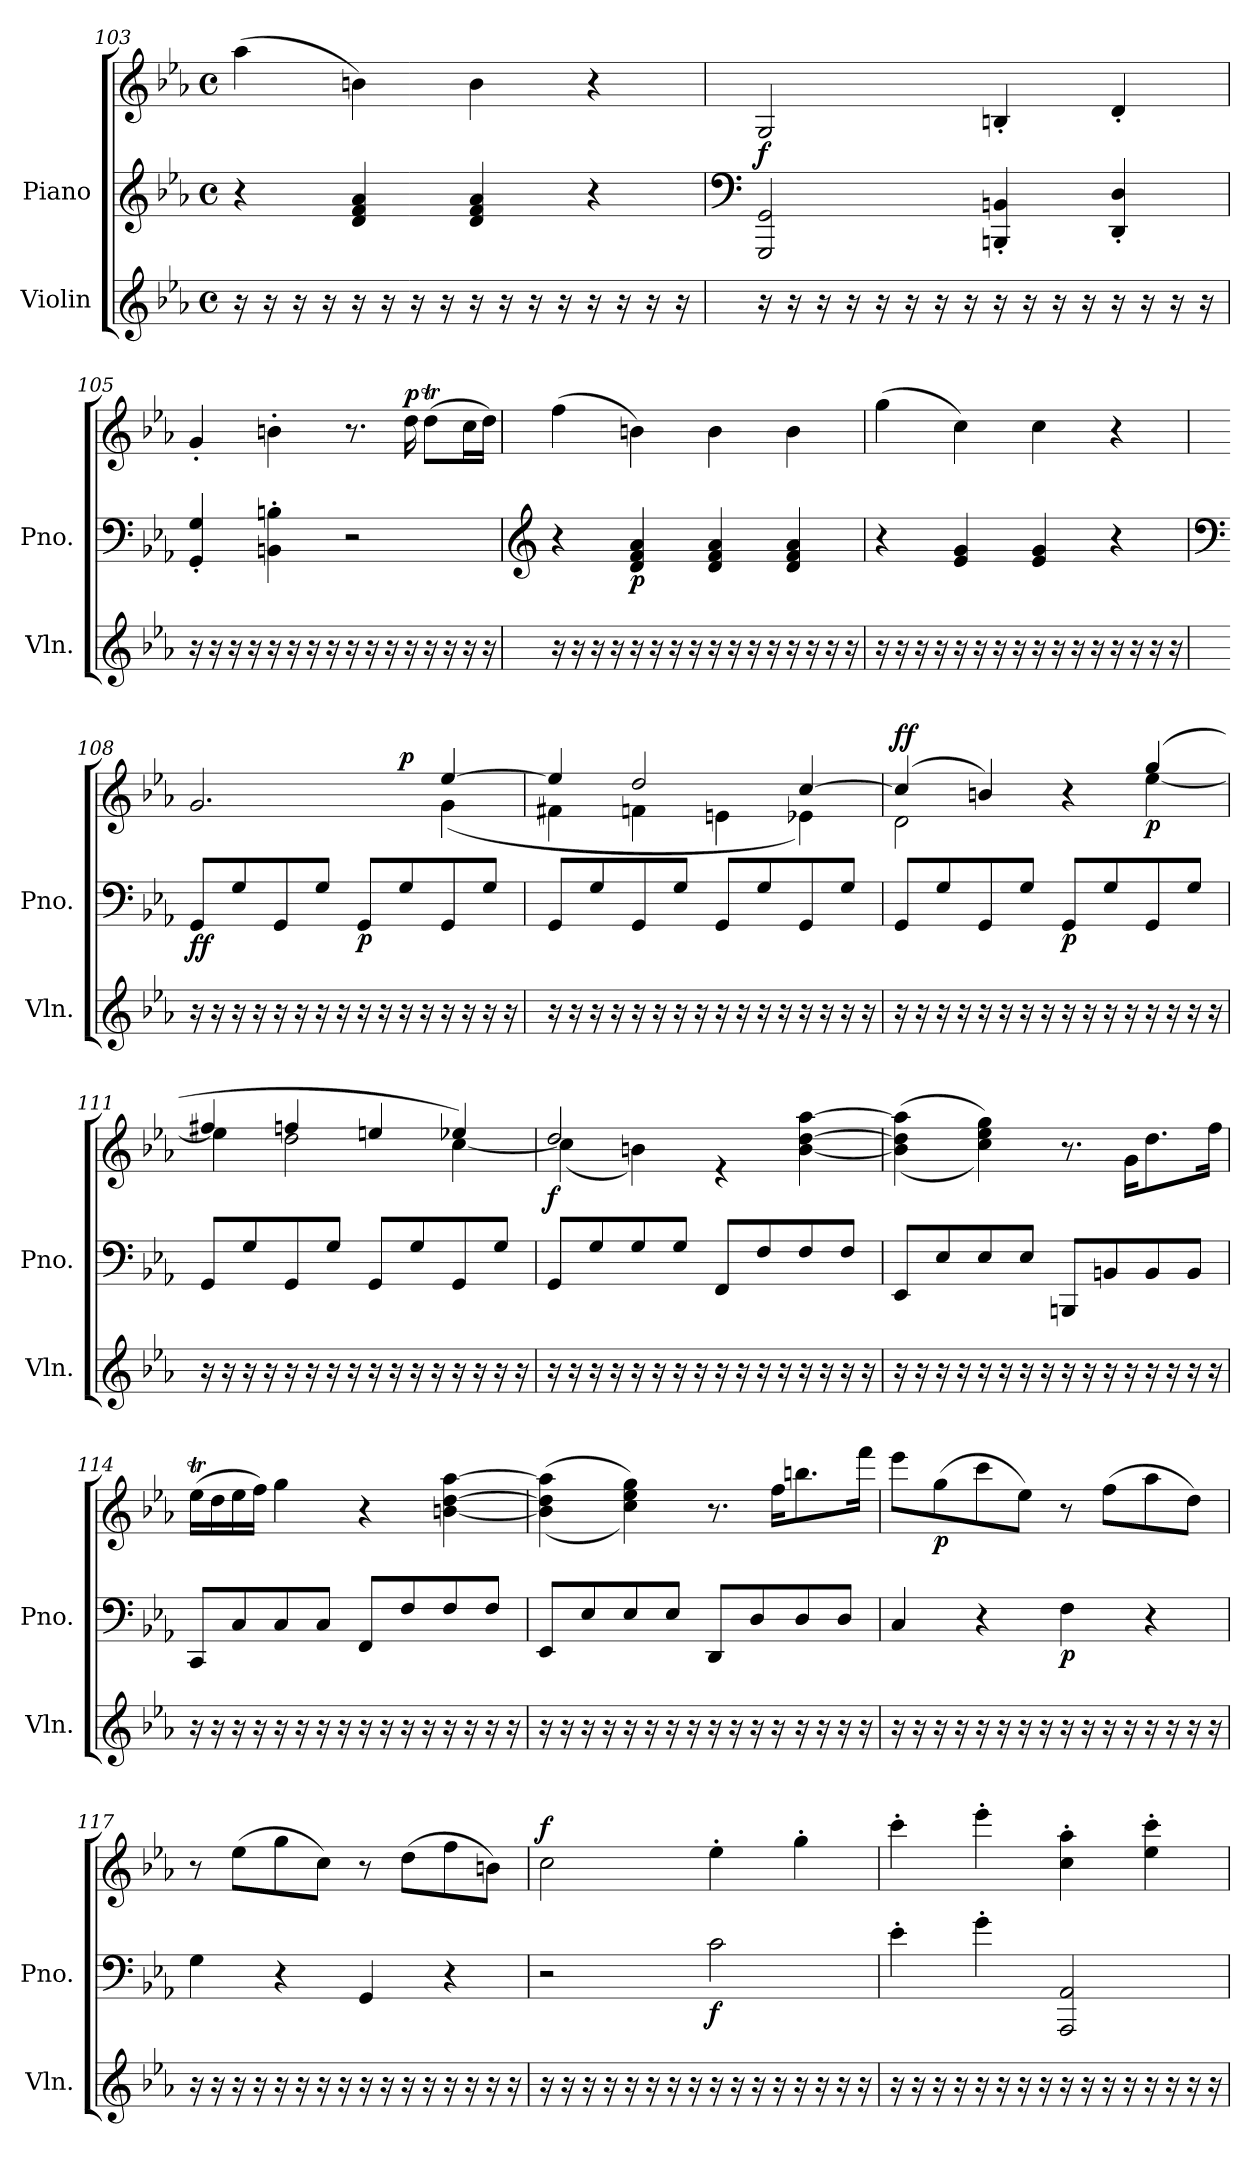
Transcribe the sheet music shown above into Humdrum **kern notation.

**kern	**kern	**kern	**dynam
*part2	*part1	*part1	*part1
*staff3	*staff2	*staff1	*staff1/2
*I"Violin	*I"Piano	*	*
*I'Vln.	*I'Pno.	*	*
!!LO:LB:g=z
*clefG2	*clefG2	*clefG2	*
*k[b-e-a-]	*k[b-e-a-]	*k[b-e-a-]	*
*M4/4	*M4/4	*M4/4	*
*met(c)	*met(c)	*met(c)	*
=103	=103	=103	=103
16r	4r	(>4aa-\	.
16r	.	.	.
16r	.	.	.
16r	.	.	.
16r	4d/ 4f/ 4a-/	4bn\)	.
16r	.	.	.
16r	.	.	.
16r	.	.	.
16r	4d/ 4f/ 4a-/	4b\	.
16r	.	.	.
16r	.	.	.
16r	.	.	.
16r	4r	4r	.
16r	.	.	.
16r	.	.	.
16r	.	.	.
=104	=104	=104	=104
*	*clefF4	*	*
!	!	!	!LO:DY:b
16r	2GGG/ 2GG/	2G/	f
16r	.	.	.
16r	.	.	.
16r	.	.	.
16r	.	.	.
16r	.	.	.
16r	.	.	.
16r	.	.	.
16r	4BBBn/' 4BBn/'	4Bn'/	.
16r	.	.	.
16r	.	.	.
16r	.	.	.
16r	4DD/' 4D/'	4d'/	.
16r	.	.	.
16r	.	.	.
16r	.	.	.
=105	=105	=105	=105
16r	4GG/' 4G/'	4g'/	.
16r	.	.	.
16r	.	.	.
16r	.	.	.
16r	4BBn\' 4Bn\'	4bn'\	.
16r	.	.	.
16r	.	.	.
16r	.	.	.
16r	2r	8.r	.
16r	.	.	.
16r	.	.	.
!	!	!	!LO:DY:a
16r	.	16dd\	p
16r	.	(>8ddt\L	.
16r	.	.	.
16r	.	16cc\L	.
16r	.	16dd\JJ)	.
!!LO:LB:g=z
=106	=106	=106	=106
*	*clefG2	*	*
16r	4r	(>4ff\	.
16r	.	.	.
16r	.	.	.
16r	.	.	.
!	!	!	!LO:DY:b=2
16r	4d/ 4f/ 4a-/	4bn\)	p
16r	.	.	.
16r	.	.	.
16r	.	.	.
16r	4d/ 4f/ 4a-/	4b\	.
16r	.	.	.
16r	.	.	.
16r	.	.	.
16r	4d/ 4f/ 4a-/	4b\	.
16r	.	.	.
16r	.	.	.
16r	.	.	.
=107	=107	=107	=107
16r	4r	(>4gg\	.
16r	.	.	.
16r	.	.	.
16r	.	.	.
16r	4e-/ 4g/	4cc\)	.
16r	.	.	.
16r	.	.	.
16r	.	.	.
16r	4e-/ 4g/	4cc\	.
16r	.	.	.
16r	.	.	.
16r	.	.	.
16r	4r	4r	.
16r	.	.	.
16r	.	.	.
16r	.	.	.
=108	=108	=108	=108
*	*clefF4	*	*
*	*	*^	*
!	!	!	!	!LO:DY:b=2
!	!	!	!	!LO:DY:n=1:b
*	*	*	*^	*
16r	8GG/L	2.g/	2.ryy	2ryy	f f
16r	.	.	.	.	.
16r	8G/	.	.	.	.
16r	.	.	.	.	.
16r	8GG/	.	.	.	.
16r	.	.	.	.	.
16r	8G/J	.	.	.	.
16r	.	.	.	.	.
!	!	!	!	!	!LO:DY:n=2:b=2
16r	8GG/L	.	.	8ryy	p
16r	.	.	.	.	.
!	!	!	!	!	!LO:DY:n=3:a
16r	8G/	.	.	4.ryy	p
16r	.	.	.	.	.
16r	8GG/	[4ee-/	(<4g\	.	.
16r	.	.	.	.	.
16r	8G/J	.	.	.	.
16r	.	.	.	.	.
*	*	*	*v	*v	*
!!LO:LB:g=z
=109	=109	=109	=109	=109
16r	8GG/L	4ee-/]	4f#X\	.
16r	.	.	.	.
16r	8G/	.	.	.
16r	.	.	.	.
16r	8GG/	2dd/	4fn\	.
16r	.	.	.	.
16r	8G/J	.	.	.
16r	.	.	.	.
16r	8GG/L	.	4en\	.
16r	.	.	.	.
16r	8G/	.	.	.
16r	.	.	.	.
16r	8GG/	[4cc/	4e-X\)	.
16r	.	.	.	.
16r	8G/J	.	.	.
16r	.	.	.	.
=110	=110	=110	=110	=110
!	!	!	!	!LO:DY:b=2
!	!	!	!	!LO:DY:n=1:a
16r	8GG/L	(>4cc/]	2d\	f f
16r	.	.	.	.
16r	8G/	.	.	.
16r	.	.	.	.
16r	8GG/	4bn/)	.	.
16r	.	.	.	.
16r	8G/J	.	.	.
16r	.	.	.	.
!	!	!	!	!LO:DY:n=2:b=2
16r	8GG/L	4r	4ryy	p
16r	.	.	.	.
16r	8G/	.	.	.
16r	.	.	.	.
!	!	!	!	!LO:DY:n=3:b
16r	8GG/	(>4gg/	[4ee-\	p
16r	.	.	.	.
16r	8G/J	.	.	.
16r	.	.	.	.
=111	=111	=111	=111	=111
16r	8GG/L	4ff#X/	4ee-\]	.
16r	.	.	.	.
16r	8G/	.	.	.
16r	.	.	.	.
16r	8GG/	4ffn/	2dd\	.
16r	.	.	.	.
16r	8G/J	.	.	.
16r	.	.	.	.
16r	8GG/L	4een/	.	.
16r	.	.	.	.
16r	8G/	.	.	.
16r	.	.	.	.
16r	8GG/	4ee-X/)	[4cc\	.
16r	.	.	.	.
16r	8G/J	.	.	.
16r	.	.	.	.
!!LO:PB:g=z	!!
=112	=112	=112	=112	=112
!	!	!	!	!LO:DY:b
16r	8GG/L	2dd/	(<4cc\]	f
16r	.	.	.	.
16r	8G/	.	.	.
16r	.	.	.	.
16r	8G/	.	4bn\)	.
16r	.	.	.	.
16r	8G/J	.	.	.
16r	.	.	.	.
16r	8FF/L	4re	2ryy	.
16r	.	.	.	.
16r	8F/	.	.	.
16r	.	.	.	.
16r	8F/	[4b\ [4dd\ [4aa-\	.	.
16r	.	.	.	.
16r	8F/J	.	.	.
16r	.	.	.	.
*	*	*v	*v	*
=113	=113	=113	=113
16r	8EE-/L	(<(>4b\] 4dd\] 4aa-\]	.
16r	.	.	.
16r	8E-/	.	.
16r	.	.	.
16r	8E-/	4cc\ 4ee-\ 4gg\))	.
16r	.	.	.
16r	8E-/J	.	.
16r	.	.	.
16r	8BBBn/L	8.r	.
16r	.	.	.
16r	8BBn/	.	.
16r	.	16g\KL	.
16r	8BB/	8.dd\	.
16r	.	.	.
16r	8BB/J	.	.
16r	.	16ff\Jk	.
=114	=114	=114	=114
16r	8CC/L	(>16ee-T\LL	.
16r	.	16dd\	.
16r	8C/	16ee-\	.
16r	.	16ff\JJ)	.
16r	8C/	4gg\	.
16r	.	.	.
16r	8C/J	.	.
16r	.	.	.
16r	8FF/L	4r	.
16r	.	.	.
16r	8F/	.	.
16r	.	.	.
16r	8F/	[4bn\ [4dd\ [4aa-\	.
16r	.	.	.
16r	8F/J	.	.
16r	.	.	.
!!LO:LB:g=z
=115	=115	=115	=115
16r	8EE-/L	(<(>4b\] 4dd\] 4aa-\]	.
16r	.	.	.
16r	8E-/	.	.
16r	.	.	.
16r	8E-/	4cc\ 4ee-\ 4gg\))	.
16r	.	.	.
16r	8E-/J	.	.
16r	.	.	.
16r	8DD/L	8.r	.
16r	.	.	.
16r	8D/	.	.
16r	.	16ff\KL	.
16r	8D/	8.bbn\	.
16r	.	.	.
16r	8D/J	.	.
16r	.	16fff\Jk	.
=116	=116	=116	=116
16r	4C/	8eee-\L	.
16r	.	.	.
!	!	!	!LO:DY:b
16r	.	(>8gg\	p
16r	.	.	.
16r	4r	8ccc\	.
16r	.	.	.
16r	.	8ee-\J)	.
16r	.	.	.
!	!	!	!LO:DY:b=2
16r	4F\	8r	p
16r	.	.	.
16r	.	(>8ff\L	.
16r	.	.	.
16r	4r	8aa-\	.
16r	.	.	.
16r	.	8dd\J)	.
16r	.	.	.
=117	=117	=117	=117
16r	4G\	8r	.
16r	.	.	.
16r	.	(>8ee-\L	.
16r	.	.	.
16r	4r	8gg\	.
16r	.	.	.
16r	.	8cc\J)	.
16r	.	.	.
16r	4GG/	8r	.
16r	.	.	.
16r	.	(>8dd\L	.
16r	.	.	.
16r	4r	8ff\	.
16r	.	.	.
16r	.	8bn\J)	.
16r	.	.	.
!!LO:LB:g=z
=118	=118	=118	=118
!	!	!	!LO:DY:a
16r	2r	2cc\	f
16r	.	.	.
16r	.	.	.
16r	.	.	.
16r	.	.	.
16r	.	.	.
16r	.	.	.
16r	.	.	.
!	!	!	!LO:DY:b=2
16r	2c\	4ee-'\	f
16r	.	.	.
16r	.	.	.
16r	.	.	.
16r	.	4gg'\	.
16r	.	.	.
16r	.	.	.
16r	.	.	.
=119	=119	=119	=119
16r	4e-'\	4ccc'\	.
16r	.	.	.
16r	.	.	.
16r	.	.	.
16r	4g'\	4eee-'\	.
16r	.	.	.
16r	.	.	.
16r	.	.	.
16r	2AAA-/ 2AA-/	4cc\' 4aa-\'	.
16r	.	.	.
16r	.	.	.
16r	.	.	.
16r	.	4ee-\' 4ccc\'	.
16r	.	.	.
16r	.	.	.
16r	.	.	.
=	=	=	=
*-	*-	*-	*-
